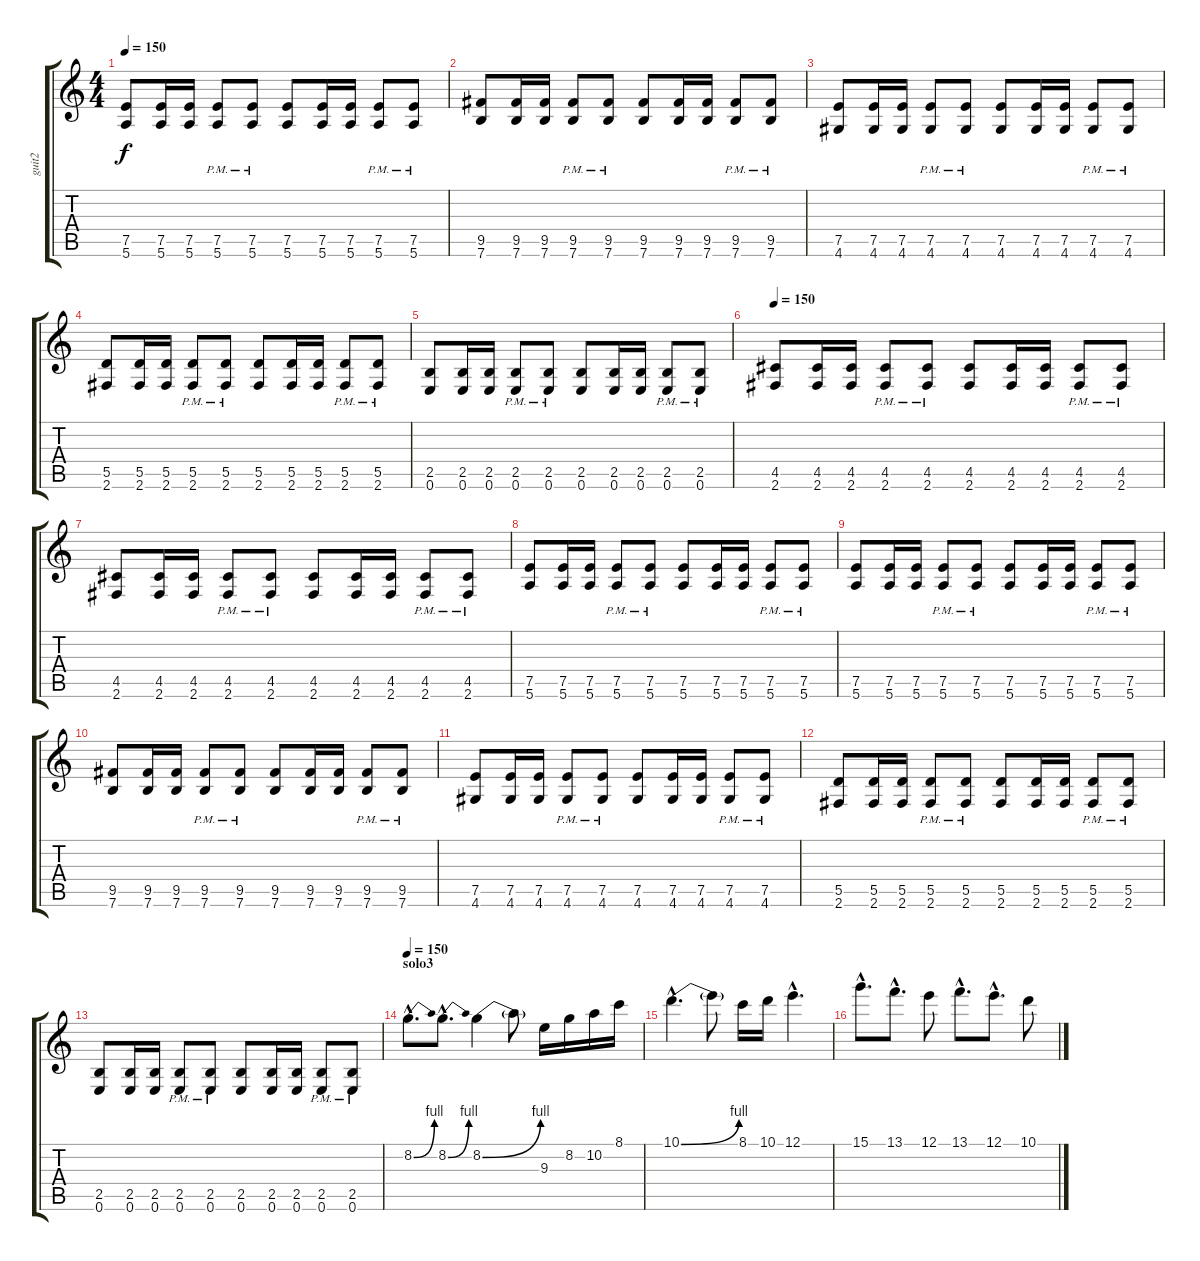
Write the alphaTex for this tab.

\track ("guit2" "guit2") {instrument distortionguitar}
\staff {score tabs}
\tuning (E4 B3 G3 D3 A2 E2) {hide}
\ts (4 4)
\tempo 150
\clef g2
\ks c
(7.5 5.6).8{dy f} (7.5 5.6).16 (7.5 5.6).16 (7.5{pm} 5.6{pm}).8 (7.5{pm} 5.6{pm}).8 (7.5 5.6).8 (7.5 5.6).16 (7.5 5.6).16 (7.5{pm} 5.6{pm}).8 (7.5{pm} 5.6{pm}).8 |
(9.5 7.6).8 (9.5 7.6).16 (9.5 7.6).16 (9.5{pm} 7.6{pm}).8 (9.5{pm} 7.6{pm}).8 (9.5 7.6).8 (9.5 7.6).16 (9.5 7.6).16 (9.5{pm} 7.6{pm}).8 (9.5{pm} 7.6{pm}).8 |
(7.5 4.6).8 (7.5 4.6).16 (7.5 4.6).16 (7.5{pm} 4.6{pm}).8 (7.5{pm} 4.6{pm}).8 (7.5 4.6).8 (7.5 4.6).16 (7.5 4.6).16 (7.5{pm} 4.6{pm}).8 (7.5{pm} 4.6{pm}).8 |
(5.5 2.6).8 (5.5 2.6).16 (5.5 2.6).16 (5.5{pm} 2.6{pm}).8 (5.5{pm} 2.6{pm}).8 (5.5 2.6).8 (5.5 2.6).16 (5.5 2.6).16 (5.5{pm} 2.6{pm}).8 (5.5{pm} 2.6{pm}).8 |
(2.5 0.6).8 (2.5 0.6).16 (2.5 0.6).16 (2.5{pm} 0.6{pm}).8 (2.5{pm} 0.6{pm}).8 (2.5 0.6).8 (2.5 0.6).16 (2.5 0.6).16 (2.5{pm} 0.6{pm}).8 (2.5{pm} 0.6{pm}).8 |
\tempo 150
(4.5 2.6).8{instrument distortionguitar} (4.5 2.6).16 (4.5 2.6).16 (4.5{pm} 2.6{pm}).8 (4.5{pm} 2.6{pm}).8 (4.5 2.6).8 (4.5 2.6).16 (4.5 2.6).16 (4.5{pm} 2.6{pm}).8 (4.5{pm} 2.6{pm}).8 |
(4.5 2.6).8 (4.5 2.6).16 (4.5 2.6).16 (4.5{pm} 2.6{pm}).8 (4.5{pm} 2.6{pm}).8 (4.5 2.6).8 (4.5 2.6).16 (4.5 2.6).16 (4.5{pm} 2.6{pm}).8 (4.5{pm} 2.6{pm}).8 |
(7.5 5.6).8 (7.5 5.6).16 (7.5 5.6).16 (7.5{pm} 5.6{pm}).8 (7.5{pm} 5.6{pm}).8 (7.5 5.6).8 (7.5 5.6).16 (7.5 5.6).16 (7.5{pm} 5.6{pm}).8 (7.5{pm} 5.6{pm}).8 |
(7.5 5.6).8 (7.5 5.6).16 (7.5 5.6).16 (7.5{pm} 5.6{pm}).8 (7.5{pm} 5.6{pm}).8 (7.5 5.6).8 (7.5 5.6).16 (7.5 5.6).16 (7.5{pm} 5.6{pm}).8 (7.5{pm} 5.6{pm}).8 |
(9.5 7.6).8 (9.5 7.6).16 (9.5 7.6).16 (9.5{pm} 7.6{pm}).8 (9.5{pm} 7.6{pm}).8 (9.5 7.6).8 (9.5 7.6).16 (9.5 7.6).16 (9.5{pm} 7.6{pm}).8 (9.5{pm} 7.6{pm}).8 |
(7.5 4.6).8 (7.5 4.6).16 (7.5 4.6).16 (7.5{pm} 4.6{pm}).8 (7.5{pm} 4.6{pm}).8 (7.5 4.6).8 (7.5 4.6).16 (7.5 4.6).16 (7.5{pm} 4.6{pm}).8 (7.5{pm} 4.6{pm}).8 |
(5.5 2.6).8 (5.5 2.6).16 (5.5 2.6).16 (5.5{pm} 2.6{pm}).8 (5.5{pm} 2.6{pm}).8 (5.5 2.6).8 (5.5 2.6).16 (5.5 2.6).16 (5.5{pm} 2.6{pm}).8 (5.5{pm} 2.6{pm}).8 |
(2.5 0.6).8 (2.5 0.6).16 (2.5 0.6).16 (2.5{pm} 0.6{pm}).8 (2.5{pm} 0.6{pm}).8 (2.5 0.6).8 (2.5 0.6).16 (2.5 0.6).16 (2.5{pm} 0.6{pm}).8 (2.5{pm} 0.6{pm}).8 |
\section ("" "solo3")
\tempo 150
8.2{be (bend 0 0 60 4) hac}.8{d} 8.2{be (bend 0 0 60 4) hac}.8{d} 8.2{be (bend 0 0 60 4)}.4 8.2{t}.8 9.3.16 8.2.16 10.2.16 8.1.16 |
10.1{be (bend 0 0 60 4) hac}.4{d} 10.1{t}.8 8.1.16 10.1.16 12.1{hac}.4{d} |
15.1{hac}.8{d} 13.1{hac}.8{d} 12.1.8 13.1{hac}.8{d} 12.1{hac}.8{d} 10.1.8
